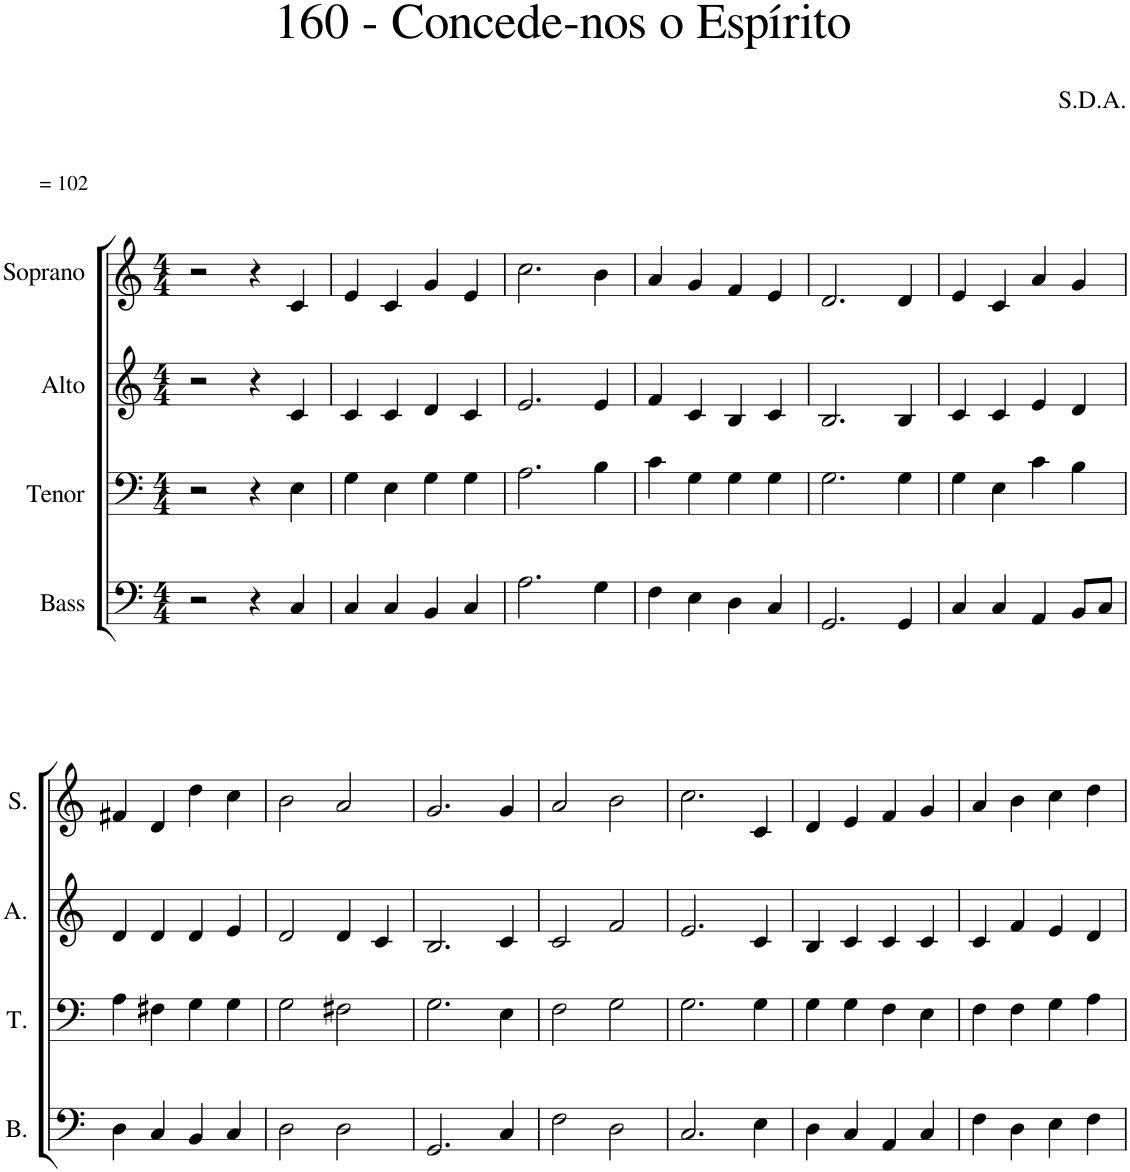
**kern	**kern	**kern	**kern
*part4	*part3	*part2	*part1
*staff4	*staff3	*staff2	*staff1
*I"Bass	*I"Tenor	*I"Alto	*I"Soprano
*I'B.	*I'T.	*I'A.	*I'S.
*clefF4	*clefF4	*clefG2	*clefG2
*k[]	*k[]	*k[]	*k[]
*M4/4	*M4/4	*M4/4	*M4/4
=1	=1	=1	=1
!	!	!	!LO:TX:a:t== 102
2r	2r	2r	2r
4r	4r	4r	4r
4C/	4E\	4c/	4c/
=2	=2	=2	=2
4C/	4G\	4c/	4e/
4C/	4E\	4c/	4c/
4BB/	4G\	4d/	4g/
4C/	4G\	4c/	4e/
=3	=3	=3	=3
2.A\	2.A\	2.e/	2.cc\
4G\	4B\	4e/	4b\
=4	=4	=4	=4
4F\	4c\	4f/	4a/
4E\	4G\	4c/	4g/
4D\	4G\	4B/	4f/
4C/	4G\	4c/	4e/
=5	=5	=5	=5
2.GG/	2.G\	2.B/	2.d/
4GG/	4G\	4B/	4d/
=6	=6	=6	=6
4C/	4G\	4c/	4e/
4C/	4E\	4c/	4c/
4AA/	4c\	4e/	4a/
8BB/L	4B\	4d/	4g/
8C/J	.	.	.
!!LO:LB:g=z
=7	=7	=7	=7
4D\	4A\	4d/	4f#X/
4C/	4F#X\	4d/	4d/
4BB/	4G\	4d/	4dd\
4C/	4G\	4e/	4cc\
=8	=8	=8	=8
2D\	2G\	2d/	2b\
2D\	2F#X\	4d/	2a/
.	.	4c/	.
=9	=9	=9	=9
2.GG/	2.G\	2.B/	2.g/
4C/	4E\	4c/	4g/
=10	=10	=10	=10
2F\	2F\	2c/	2a/
2D\	2G\	2f/	2b\
=11	=11	=11	=11
2.C/	2.G\	2.e/	2.cc\
4E\	4G\	4c/	4c/
=12	=12	=12	=12
4D\	4G\	4B/	4d/
4C/	4G\	4c/	4e/
4AA/	4F\	4c/	4f/
4C/	4E\	4c/	4g/
=13	=13	=13	=13
4F\	4F\	4c/	4a/
4D\	4F\	4f/	4b\
4E\	4G\	4e/	4cc\
4F\	4A\	4d/	4dd\
=	=	=	=
*-	*-	*-	*-
